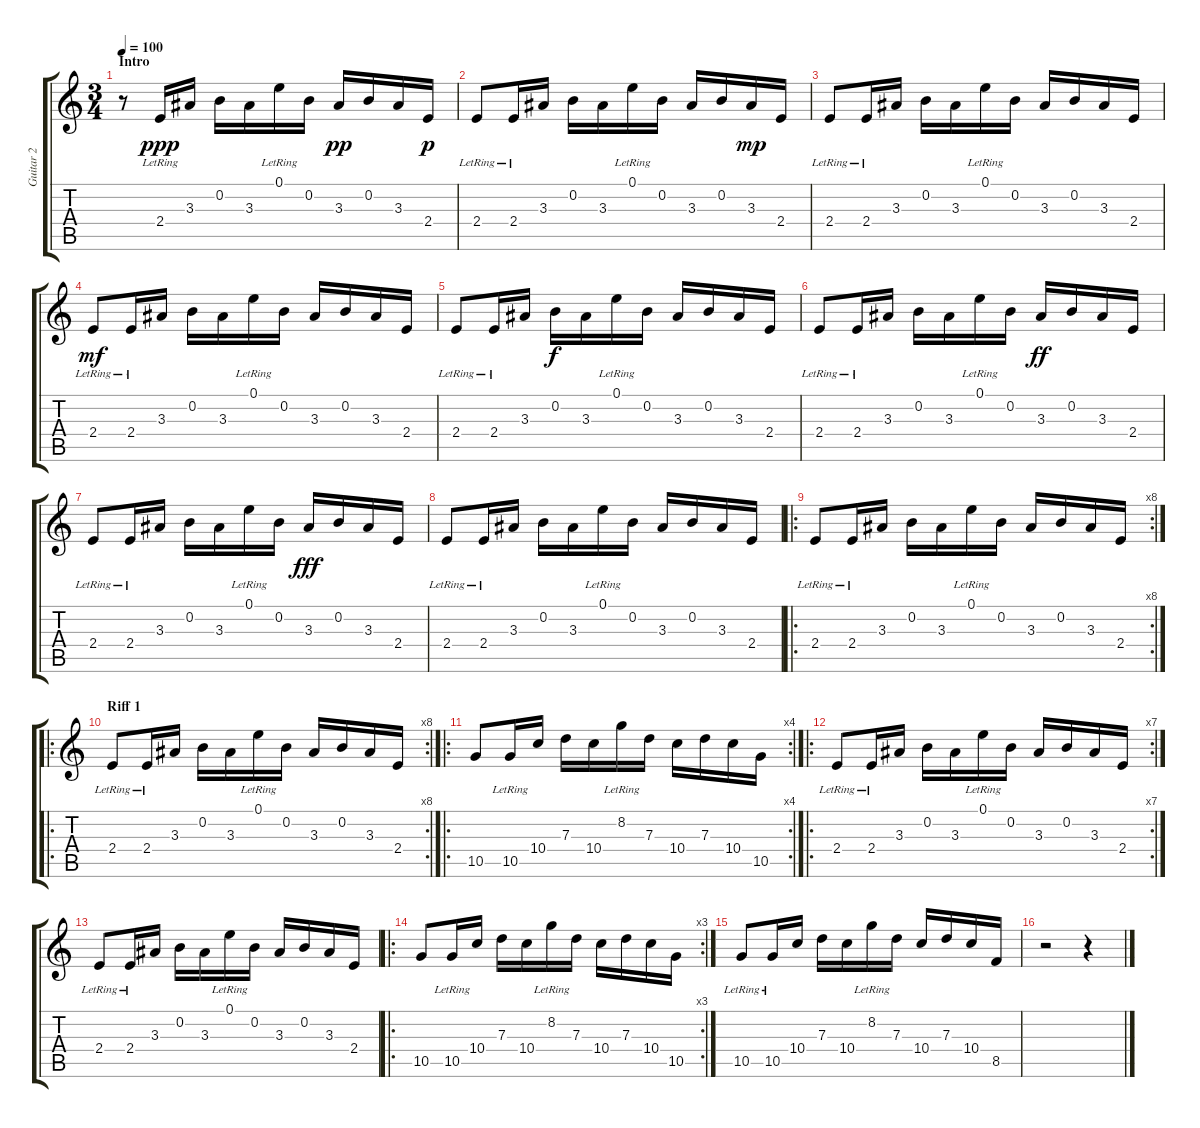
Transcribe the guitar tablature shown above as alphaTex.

\track ("Guitar 2" "Guitar 2") {instrument acousticguitarnylon}
\staff {score tabs}
\tuning (E4 B3 G3 D3 A2 E2) {hide}
\ts (3 4)
\section ("" "Intro")
\tempo 100
\clef g2
\ks c
r.8{dy ppp instrument acousticguitarnylon} 2.4{lr}.16 3.3.16 0.2.16 3.3.16 0.1{lr}.16 0.2.16 3.3.16{dy pp} 0.2.16 3.3.16 2.4.16{dy p} |
2.4{lr}.8 2.4{lr}.16 3.3.16 0.2.16 3.3.16 0.1{lr}.16 0.2.16 3.3.16 0.2.16 3.3.16{dy mp} 2.4.16 |
2.4{lr}.8 2.4{lr}.16 3.3.16 0.2.16 3.3.16 0.1{lr}.16 0.2.16 3.3.16 0.2.16 3.3.16 2.4.16 |
2.4{lr}.8{dy mf} 2.4{lr}.16 3.3.16 0.2.16 3.3.16 0.1{lr}.16 0.2.16 3.3.16 0.2.16 3.3.16 2.4.16 |
2.4{lr}.8 2.4{lr}.16 3.3.16 0.2.16{dy f} 3.3.16 0.1{lr}.16 0.2.16 3.3.16 0.2.16 3.3.16 2.4.16 |
2.4{lr}.8 2.4{lr}.16 3.3.16 0.2.16 3.3.16 0.1{lr}.16 0.2.16 3.3.16{dy ff} 0.2.16 3.3.16 2.4.16 |
2.4{lr}.8 2.4{lr}.16 3.3.16 0.2.16 3.3.16 0.1{lr}.16 0.2.16 3.3.16{dy fff} 0.2.16 3.3.16 2.4.16 |
2.4{lr}.8 2.4{lr}.16 3.3.16 0.2.16 3.3.16 0.1{lr}.16 0.2.16 3.3.16 0.2.16 3.3.16 2.4.16 |
\ro
\rc 8
2.4{lr}.8 2.4{lr}.16 3.3.16 0.2.16 3.3.16 0.1{lr}.16 0.2.16 3.3.16 0.2.16 3.3.16 2.4.16 |
\ro
\rc 8
\section ("" "Riff 1")
2.4{lr}.8{volume 7} 2.4{lr}.16 3.3.16 0.2.16 3.3.16 0.1{lr}.16 0.2.16 3.3.16 0.2.16 3.3.16 2.4.16 |
\ro
\rc 4
10.5.8 10.5{lr}.16 10.4.16 7.3.16 10.4.16 8.2{lr}.16 7.3.16 10.4.16 7.3.16 10.4.16 10.5.16 |
\ro
\rc 7
2.4{lr}.8 2.4{lr}.16 3.3.16 0.2.16 3.3.16 0.1{lr}.16 0.2.16 3.3.16 0.2.16 3.3.16 2.4.16 |
2.4{lr}.8 2.4{lr}.16 3.3.16 0.2.16 3.3.16 0.1{lr}.16 0.2.16 3.3.16 0.2.16 3.3.16 2.4.16 |
\ro
\rc 3
10.5.8 10.5{lr}.16 10.4.16 7.3.16 10.4.16 8.2{lr}.16 7.3.16 10.4.16 7.3.16 10.4.16 10.5.16 |
10.5{lr}.8 10.5{lr}.16 10.4.16 7.3.16 10.4.16 8.2{lr}.16 7.3.16 10.4.16 7.3.16 10.4.16 8.5.16 |
r.2 r.4
